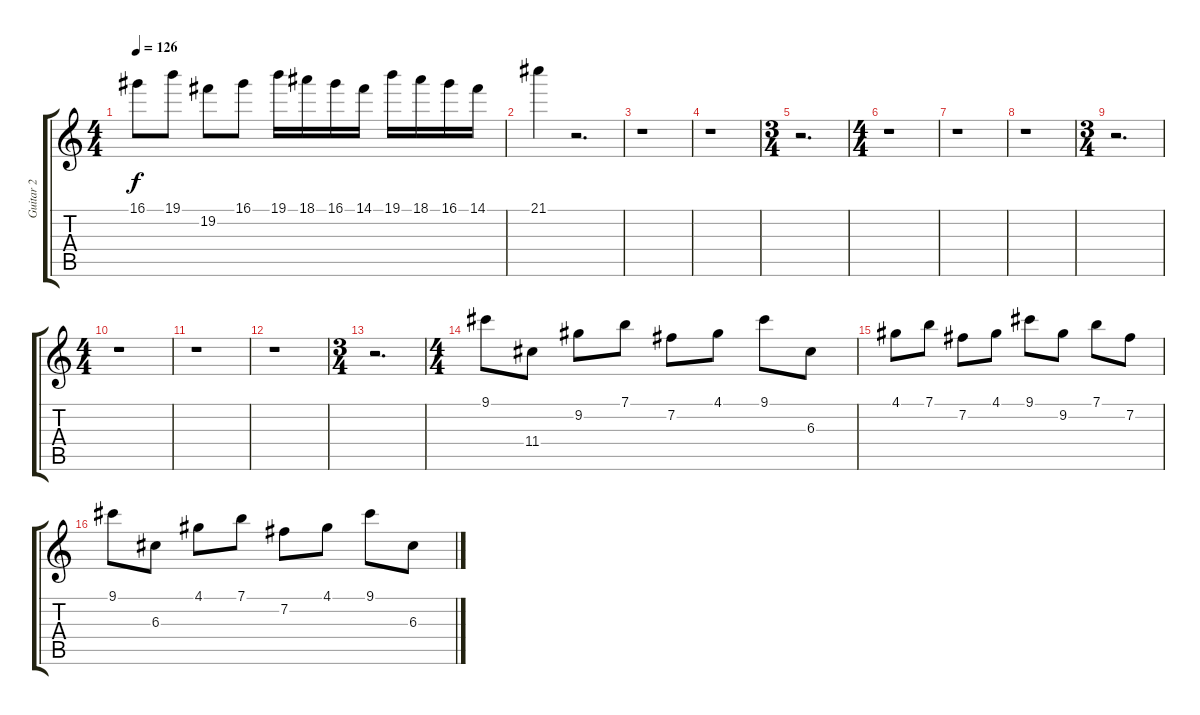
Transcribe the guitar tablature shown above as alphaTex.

\track ("Guitar 2" "Guitar 2") {instrument electricguitarclean}
\staff {score tabs}
\tuning (E4 B3 G3 D3 A2 E2) {hide}
\ts (4 4)
\tempo 126
\clef g2
\ks c
16.1.8{dy f} 19.1.8 19.2.8 16.1.8 19.1.16 18.1.16 16.1.16 14.1.16 19.1.16 18.1.16 16.1.16 14.1.16 |
21.1.4 r.2{d} |
r.1 |
r.1 |
\ts (3 4)
r.2{d} |
\ts (4 4)
r.1 |
r.1 |
r.1 |
\ts (3 4)
r.2{d} |
\ts (4 4)
r.1 |
r.1 |
r.1 |
\ts (3 4)
r.2{d} |
\ts (4 4)
9.1.8 11.4.8 9.2.8 7.1.8 7.2.8 4.1.8 9.1.8 6.3.8 |
4.1.8 7.1.8 7.2.8 4.1.8 9.1.8 9.2.8 7.1.8 7.2.8 |
9.1.8 6.3.8 4.1.8 7.1.8 7.2.8 4.1.8 9.1.8 6.3.8
